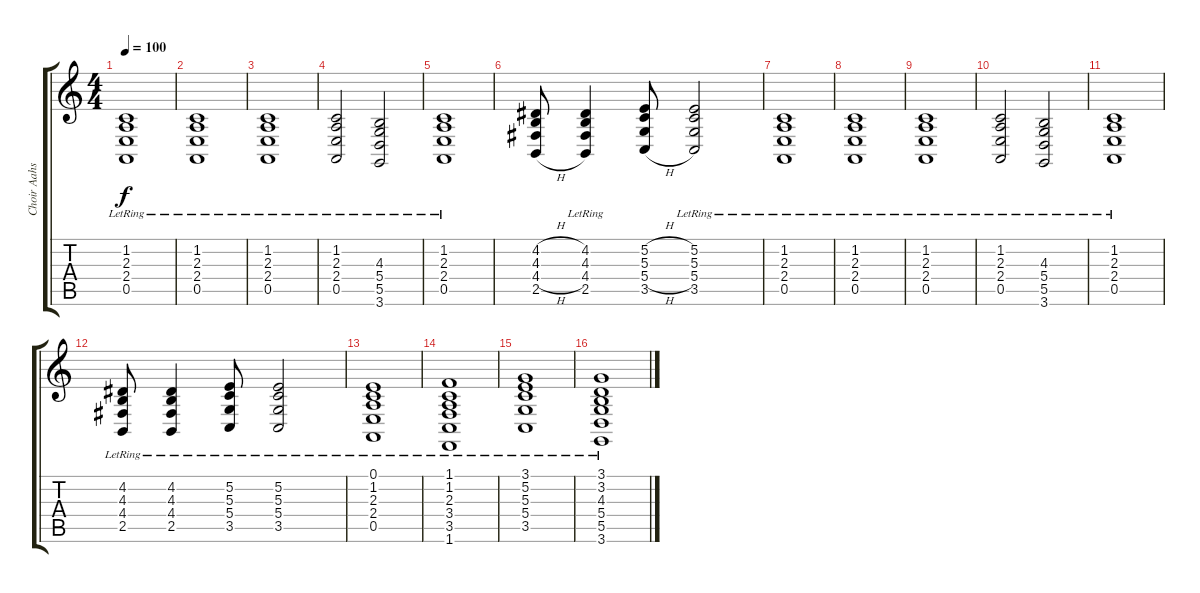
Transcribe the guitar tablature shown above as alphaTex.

\track ("Choir Aahs" "Choir Aahs") {instrument choiraahs}
\staff {score tabs}
\tuning (E4 B3 G3 D3 A2 E2) {hide}
\ts (4 4)
\section ("" "")
\tempo 100
\clef g2
\ks c
(1.2{lr} 2.3{lr} 2.4{lr} 0.5{lr}).1{dy f instrument choiraahs} |
\section ("" "")
(1.2{lr} 2.3{lr} 2.4{lr} 0.5{lr}).1 |
\section ("" "")
(1.2{lr} 2.3{lr} 2.4{lr} 0.5{lr}).1 |
\section ("" "")
(1.2 2.3{lr} 2.4{lr} 0.5{lr}).2 (4.3{lr} 5.4{lr} 5.5{lr} 3.6{lr}).2 |
(1.2 2.3{lr} 2.4{lr} 0.5{lr}).1 |
(4.2{h} 4.3{h} 4.4{h} 2.5{h}).8 (4.2{lr} 4.3{lr} 4.4{lr} 2.5{lr}).4 (5.2{h} 5.3{h} 5.4{h} 3.5{h}).8 (5.2{lr} 5.3{lr} 5.4{lr} 3.5{lr}).2 |
(1.2{lr} 2.3{lr} 2.4{lr} 0.5{lr}).1 |
(1.2{lr} 2.3{lr} 2.4{lr} 0.5{lr}).1 |
(1.2{lr} 2.3{lr} 2.4{lr} 0.5{lr}).1 |
(1.2 2.3{lr} 2.4{lr} 0.5{lr}).2 (4.3{lr} 5.4{lr} 5.5{lr} 3.6{lr}).2 |
(1.2 2.3{lr} 2.4{lr} 0.5{lr}).1 |
(4.2{lr} 4.3{lr} 4.4{lr} 2.5{lr}).8 (4.2{lr} 4.3{lr} 4.4{lr} 2.5{lr}).4 (5.2{lr} 5.3{lr} 5.4{lr} 3.5{lr}).8 (5.2{lr} 5.3{lr} 5.4{lr} 3.5{lr}).2 |
\section ("" "")
(0.1{lr} 1.2{lr} 2.3{lr} 2.4{lr} 0.5{lr}).1 |
(1.1{lr} 1.2{lr} 2.3{lr} 3.4{lr} 3.5{lr} 1.6{lr}).1 |
(3.1{lr} 5.2{lr} 5.3{lr} 5.4{lr} 3.5{lr}).1 |
(3.1{lr} 3.2{lr} 4.3{lr} 5.4{lr} 5.5{lr} 3.6{lr}).1
